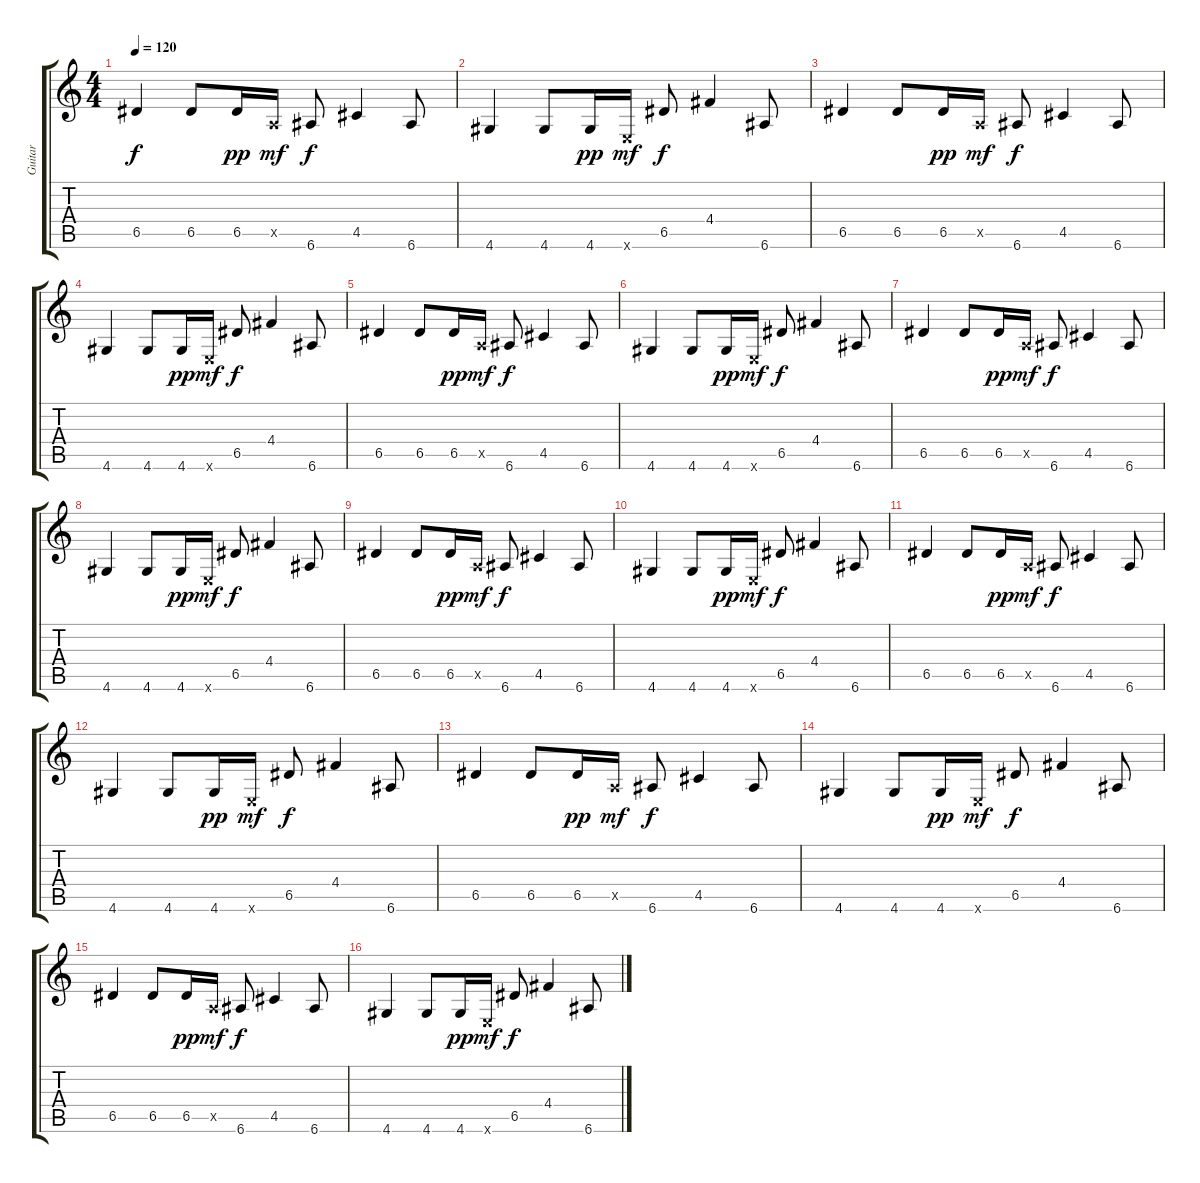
\track ("Guitar" "Guitar") {instrument acousticguitarnylon}
\staff {score tabs}
\tuning (E4 B3 G3 D3 A2 E2) {hide}
\ts (4 4)
\tempo 120
\clef g2
\ks c
6.5.4{dy f instrument acousticguitarnylon} 6.5.8 6.5.16{dy pp} 0.5{x}.16{dy mf} 6.6.8{dy f} 4.5.4 6.6.8 |
4.6.4 4.6.8 4.6.16{dy pp} 0.6{x}.16{dy mf} 6.5.8{dy f} 4.4.4 6.6.8 |
6.5.4 6.5.8 6.5.16{dy pp} 0.5{x}.16{dy mf} 6.6.8{dy f} 4.5.4 6.6.8 |
4.6.4 4.6.8 4.6.16{dy pp} 0.6{x}.16{dy mf} 6.5.8{dy f} 4.4.4 6.6.8 |
6.5.4 6.5.8 6.5.16{dy pp} 0.5{x}.16{dy mf} 6.6.8{dy f} 4.5.4 6.6.8 |
4.6.4 4.6.8 4.6.16{dy pp} 0.6{x}.16{dy mf} 6.5.8{dy f} 4.4.4 6.6.8 |
6.5.4 6.5.8 6.5.16{dy pp} 0.5{x}.16{dy mf} 6.6.8{dy f} 4.5.4 6.6.8 |
4.6.4 4.6.8 4.6.16{dy pp} 0.6{x}.16{dy mf} 6.5.8{dy f} 4.4.4 6.6.8 |
6.5.4 6.5.8 6.5.16{dy pp} 0.5{x}.16{dy mf} 6.6.8{dy f} 4.5.4 6.6.8 |
4.6.4 4.6.8 4.6.16{dy pp} 0.6{x}.16{dy mf} 6.5.8{dy f} 4.4.4 6.6.8 |
6.5.4 6.5.8 6.5.16{dy pp} 0.5{x}.16{dy mf} 6.6.8{dy f} 4.5.4 6.6.8 |
4.6.4 4.6.8 4.6.16{dy pp} 0.6{x}.16{dy mf} 6.5.8{dy f} 4.4.4 6.6.8 |
6.5.4 6.5.8 6.5.16{dy pp} 0.5{x}.16{dy mf} 6.6.8{dy f} 4.5.4 6.6.8 |
4.6.4 4.6.8 4.6.16{dy pp} 0.6{x}.16{dy mf} 6.5.8{dy f} 4.4.4 6.6.8 |
6.5.4 6.5.8 6.5.16{dy pp} 0.5{x}.16{dy mf} 6.6.8{dy f} 4.5.4 6.6.8 |
4.6.4 4.6.8 4.6.16{dy pp} 0.6{x}.16{dy mf} 6.5.8{dy f} 4.4.4 6.6.8
